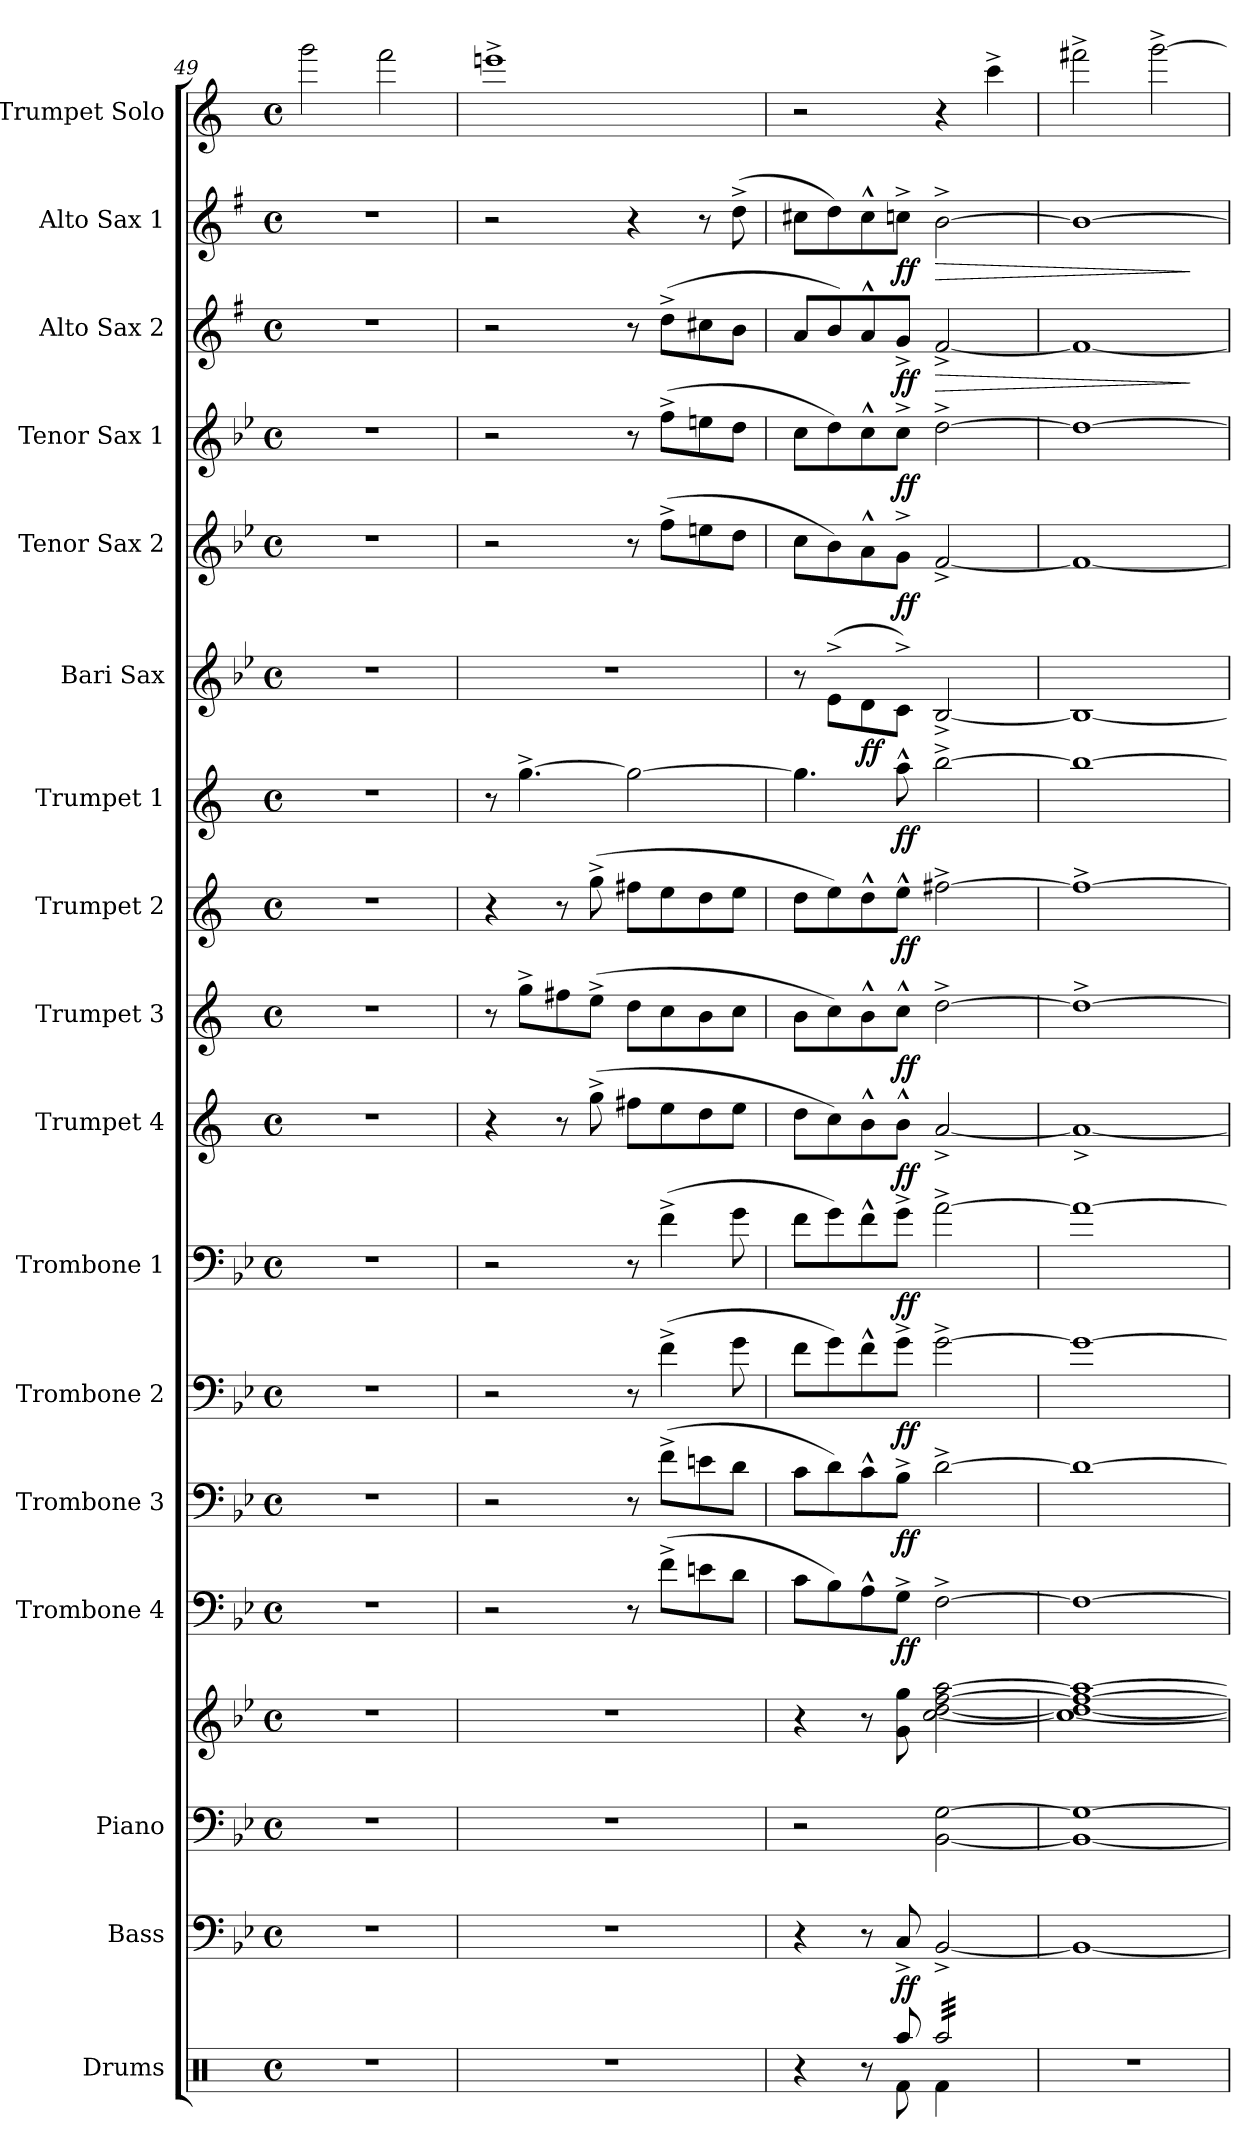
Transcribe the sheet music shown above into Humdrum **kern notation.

**kern	**kern	**dynam	**kern	**kern	**kern	**dynam	**kern	**dynam	**kern	**dynam	**kern	**dynam	**kern	**dynam	**kern	**dynam	**kern	**dynam	**kern	**dynam	**kern	**dynam	**kern	**dynam	**kern	**dynam	**kern	**dynam	**kern	**dynam	**kern
*part17	*part16	*part16	*part15	*part15	*part14	*part14	*part13	*part13	*part12	*part12	*part11	*part11	*part10	*part10	*part9	*part9	*part8	*part8	*part7	*part7	*part6	*part6	*part5	*part5	*part4	*part4	*part3	*part3	*part2	*part2	*part1
*staff18	*staff17	*staff17	*staff16	*staff15	*staff14	*staff14	*staff13	*staff13	*staff12	*staff12	*staff11	*staff11	*staff10	*staff10	*staff9	*staff9	*staff8	*staff8	*staff7	*staff7	*staff6	*staff6	*staff5	*staff5	*staff4	*staff4	*staff3	*staff3	*staff2	*staff2	*staff1
*I"Drums	*I"Bass	*	*I"Piano	*	*I"Trombone 4	*	*I"Trombone 3	*	*I"Trombone 2	*	*I"Trombone 1	*	*I"Trumpet 4	*	*I"Trumpet 3	*	*I"Trumpet 2	*	*I"Trumpet 1	*	*I"Bari Sax	*	*I"Tenor Sax 2	*	*I"Tenor Sax 1	*	*I"Alto Sax 2	*	*I"Alto Sax 1	*	*I"Trumpet Solo
*I'Drums	*I'Bass	*	*I'Pno.	*	*I'Tbn. 4	*	*I'Tbn. 3	*	*I'Tbn. 2	*	*I'Tbn. 1	*	*I'Tpt. 4	*	*I'Tpt. 3	*	*I'Tpt. 2	*	*I'Tpt. 1	*	*I'Bari	*	*I'Tenor 2	*	*I'Tenor 1	*	*I'Alto 2	*	*I'Alto 1	*	*I'Tpt. Solo
*clefX	*clefF4	*	*clefF4	*clefG2	*clefF4	*	*clefF4	*	*clefF4	*	*clefF4	*	*clefG2	*	*clefG2	*	*clefG2	*	*clefG2	*	*clefG2	*	*clefG2	*	*clefG2	*	*clefG2	*	*clefG2	*	*clefG2
*	*ITrd7c12	*	*	*	*	*	*	*	*	*	*	*	*ITrd1c2	*	*ITrd1c2	*	*ITrd1c2	*	*ITrd1c2	*	*ITrd12c21	*	*ITrd8c14	*	*ITrd8c14	*	*ITrd5c9	*	*ITrd5c9	*	*ITrd1c2
*k[]	*k[b-e-]	*	*k[b-e-]	*k[b-e-]	*k[b-e-]	*	*k[b-e-]	*	*k[b-e-]	*	*k[b-e-]	*	*k[b-e-]	*	*k[b-e-]	*	*k[b-e-]	*	*k[b-e-]	*	*k[b-e-]	*	*k[b-e-]	*	*k[b-e-]	*	*k[b-e-]	*	*k[b-e-]	*	*k[b-e-]
*M4/4	*M4/4	*	*M4/4	*M4/4	*M4/4	*	*M4/4	*	*M4/4	*	*M4/4	*	*M4/4	*	*M4/4	*	*M4/4	*	*M4/4	*	*M4/4	*	*M4/4	*	*M4/4	*	*M4/4	*	*M4/4	*	*M4/4
*met(c)	*met(c)	*	*met(c)	*met(c)	*met(c)	*	*met(c)	*	*met(c)	*	*met(c)	*	*met(c)	*	*met(c)	*	*met(c)	*	*met(c)	*	*met(c)	*	*met(c)	*	*met(c)	*	*met(c)	*	*met(c)	*	*met(c)
=49	=49	=49	=49	=49	=49	=49	=49	=49	=49	=49	=49	=49	=49	=49	=49	=49	=49	=49	=49	=49	=49	=49	=49	=49	=49	=49	=49	=49	=49	=49	=49
1r	1r	.	1r	1r	1r	.	1r	.	1r	.	1r	.	1r	.	1r	.	1r	.	1r	.	1r	.	1r	.	1r	.	1r	.	1r	.	2fff\
.	.	.	.	.	.	.	.	.	.	.	.	.	.	.	.	.	.	.	.	.	.	.	.	.	.	.	.	.	.	.	2eee-\
=50	=50	=50	=50	=50	=50	=50	=50	=50	=50	=50	=50	=50	=50	=50	=50	=50	=50	=50	=50	=50	=50	=50	=50	=50	=50	=50	=50	=50	=50	=50	=50
1r	1r	.	1r	1r	2r	.	2r	.	2r	.	2r	.	4r	.	8r	.	4r	.	8r	.	1r	.	2r	.	2r	.	2r	.	2r	.	1dddn^
.	.	.	.	.	.	.	.	.	.	.	.	.	.	.	8ff^\L	.	.	.	[4.ff^\	.	.	.	.	.	.	.	.	.	.	.	.
.	.	.	.	.	.	.	.	.	.	.	.	.	8r	.	8een\	.	8r	.	.	.	.	.	.	.	.	.	.	.	.	.	.
.	.	.	.	.	.	.	.	.	.	.	.	.	(>8ff^\	.	(>8dd^\J	.	(>8ff^\	.	.	.	.	.	.	.	.	.	.	.	.	.	.
.	.	.	.	.	8r	.	8r	.	8r	.	8r	.	8een\L	.	8cc\L	.	8een\L	.	2ff\_	.	.	.	8r	.	8r	.	8r	.	4r	.	.
.	.	.	.	.	(>8f^\L	.	(>8f^\L	.	(>4f^\	.	(>4f^\	.	8dd\	.	8b-\	.	8dd\	.	.	.	.	.	(>8f^\L	.	(>8f^\L	.	(>8f^\L	.	.	.	.
.	.	.	.	.	8en\	.	8en\	.	.	.	.	.	8cc\	.	8a\	.	8cc\	.	.	.	.	.	8en\	.	8en\	.	8en\	.	8r	.	.
.	.	.	.	.	8d\J	.	8d\J	.	8g\	.	8g\	.	8dd\J	.	8b-\J	.	8dd\J	.	.	.	.	.	8d\J	.	8d\J	.	8d\J	.	(>8f^\	.	.
=51	=51	=51	=51	=51	=51	=51	=51	=51	=51	=51	=51	=51	=51	=51	=51	=51	=51	=51	=51	=51	=51	=51	=51	=51	=51	=51	=51	=51	=51	=51	=51
*^	*	*	*	*	*	*	*	*	*	*	*	*	*	*	*	*	*	*	*	*	*	*	*	*	*	*	*	*	*	*	*
4r	4.ryy	4r	.	2r	4r	8c\L	.	8c\L	.	8f\L	.	8f\L	.	8cc\L	.	8a\L	.	8cc\L	.	4.ff\]	.	8r	.	8c\L	.	8c\L	.	8c/L	.	8en\L	.	2r
.	.	.	.	.	.	8B-\)	.	8d\)	.	8g\)	.	8g\)	.	8b-\)	.	8b-\)	.	8dd\)	.	.	.	(>8E-^\L	.	8B-\)	.	8d\)	.	8d/)	.	8f\)	.	.
!	!	!	!	!	!	!	!	!	!	!	!	!	!	!	!	!	!	!	!	!	!	!	!LO:DY:b	!	!	!	!	!	!	!	!	!
8r	.	8r	.	.	8r	8A^^\	.	8c^^\	.	8f^^\	.	8f^^\	.	8a^^\	.	8a^^\	.	8cc^^\	.	.	.	8D\	ff	8A^^\	.	8c^^\	.	8c^^/	.	8e^^\	.	.
!	!	!	!LO:DY:b	!	!	!	!LO:DY:b	!	!LO:DY:b	!	!LO:DY:b	!	!LO:DY:b	!	!LO:DY:b	!	!LO:DY:b	!	!LO:DY:b	!	!LO:DY:b	!	!	!	!LO:DY:b	!	!LO:DY:b	!	!LO:DY:b	!	!LO:DY:b	!
8Raa/	8Rf\	8CC^/	ff	.	8g\ 8gg\	8G^\J	ff	8B-^\J	ff	8g^\J	ff	8g^\J	ff	8a^^\J	ff	8b-^^\J	ff	8dd^^\J	ff	8gg^^\	ff	8C^\J)	.	8G^\J	ff	8c^\J	ff	8B-^/J	ff	8e-X^\J	ff	.
!	!	!	!	!	!	!	!	!	!	!	!	!	!	!	!	!	!	!	!	!	!	!	!	!	!	!	!	!	!LO:HP:b	!	!LO:HP:b	!
*tremolo	*	*	*	*	*	*	*	*	*	*	*	*	*	*	*	*	*	*	*	*	*	*	*	*	*	*	*	*	*	*	*	*
32Raa/LLL	4Rf\	[2BBB-^/	.	[2BB-\ [2G\	[2cc\ [2dd\ [2ff\ [2aa\	[2F^\	.	[2d^\	.	[2g^\	.	[2a^\	.	[2g^/	.	[2cc^\	.	[2een^\	.	[2aa^\	.	[2BB-^/	.	[2F^/	.	[2d^\	.	[2A^/	>	[2d^\	>	4r
32Raa/	.	.	.	.	.	.	.	.	.	.	.	.	.	.	.	.	.	.	.	.	.	.	.	.	.	.	.	.	.	.	.	.
32Raa/	.	.	.	.	.	.	.	.	.	.	.	.	.	.	.	.	.	.	.	.	.	.	.	.	.	.	.	.	.	.	.	.
32Raa/	.	.	.	.	.	.	.	.	.	.	.	.	.	.	.	.	.	.	.	.	.	.	.	.	.	.	.	.	.	.	.	.
32Raa/	.	.	.	.	.	.	.	.	.	.	.	.	.	.	.	.	.	.	.	.	.	.	.	.	.	.	.	.	.	.	.	.
32Raa/	.	.	.	.	.	.	.	.	.	.	.	.	.	.	.	.	.	.	.	.	.	.	.	.	.	.	.	.	.	.	.	.
32Raa/	.	.	.	.	.	.	.	.	.	.	.	.	.	.	.	.	.	.	.	.	.	.	.	.	.	.	.	.	.	.	.	.
32Raa/	.	.	.	.	.	.	.	.	.	.	.	.	.	.	.	.	.	.	.	.	.	.	.	.	.	.	.	.	.	.	.	.
32Raa/	4ryy	.	.	.	.	.	.	.	.	.	.	.	.	.	.	.	.	.	.	.	.	.	.	.	.	.	.	.	.	.	.	4bb-^\
32Raa/	.	.	.	.	.	.	.	.	.	.	.	.	.	.	.	.	.	.	.	.	.	.	.	.	.	.	.	.	.	.	.	.
32Raa/	.	.	.	.	.	.	.	.	.	.	.	.	.	.	.	.	.	.	.	.	.	.	.	.	.	.	.	.	.	.	.	.
32Raa/	.	.	.	.	.	.	.	.	.	.	.	.	.	.	.	.	.	.	.	.	.	.	.	.	.	.	.	.	.	.	.	.
32Raa/	.	.	.	.	.	.	.	.	.	.	.	.	.	.	.	.	.	.	.	.	.	.	.	.	.	.	.	.	.	.	.	.
32Raa/	.	.	.	.	.	.	.	.	.	.	.	.	.	.	.	.	.	.	.	.	.	.	.	.	.	.	.	.	.	.	.	.
32Raa/	.	.	.	.	.	.	.	.	.	.	.	.	.	.	.	.	.	.	.	.	.	.	.	.	.	.	.	.	.	.	.	.
32Raa/JJJ	.	.	.	.	.	.	.	.	.	.	.	.	.	.	.	.	.	.	.	.	.	.	.	.	.	.	.	.	.	.	.	.
*Xtremolo	*	*	*	*	*	*	*	*	*	*	*	*	*	*	*	*	*	*	*	*	*	*	*	*	*	*	*	*	*	*	*	*
*v	*v	*	*	*	*	*	*	*	*	*	*	*	*	*	*	*	*	*	*	*	*	*	*	*	*	*	*	*	*	*	*	*
=52	=52	=52	=52	=52	=52	=52	=52	=52	=52	=52	=52	=52	=52	=52	=52	=52	=52	=52	=52	=52	=52	=52	=52	=52	=52	=52	=52	=52	=52	=52	=52
1r	1BBB-_	.	1BB-_ 1G_	1cc_ 1dd_ 1ff_ 1aa_	1F_	.	1d_	.	1g_	.	1a_	.	1g^_	.	1cc^_	.	1ee^_	.	1aa_	.	1BB-_	.	1F_	.	1d_	.	1A_	.	1d_	.	2eeen^\
.	.	.	.	.	.	.	.	.	.	.	.	.	.	.	.	.	.	.	.	.	.	.	.	.	.	.	.	.	.	.	[2fff^\
.	.	.	.	.	.	.	.	.	.	.	.	.	.	.	.	.	.	.	.	.	.	.	.	.	.	.	.	]	.	]	.
=	=	=	=	=	=	=	=	=	=	=	=	=	=	=	=	=	=	=	=	=	=	=	=	=	=	=	=	=	=	=	=
*-	*-	*-	*-	*-	*-	*-	*-	*-	*-	*-	*-	*-	*-	*-	*-	*-	*-	*-	*-	*-	*-	*-	*-	*-	*-	*-	*-	*-	*-	*-	*-
